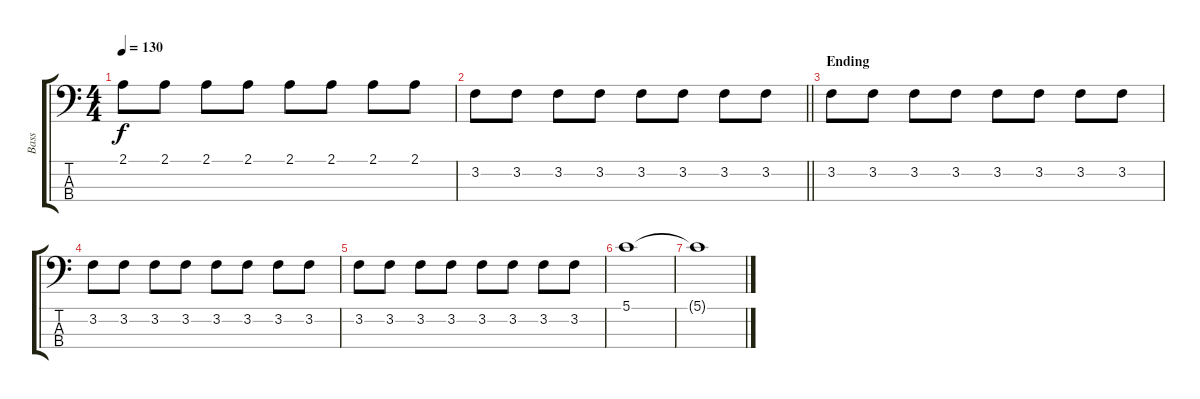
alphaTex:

\track ("Bass" "Bass") {instrument electricbassfinger}
\staff {score tabs}
\tuning (G2 D2 A1 E1) {hide}
\ts (4 4)
\tempo 130
\clef f4
\ks c
2.1.8{dy f} 2.1.8 2.1.8 2.1.8 2.1.8 2.1.8 2.1.8 2.1.8 |
\barLineRight lightlight
3.2.8 3.2.8 3.2.8 3.2.8 3.2.8 3.2.8 3.2.8 3.2.8 |
\section ("" "Ending")
3.2.8 3.2.8 3.2.8 3.2.8 3.2.8 3.2.8 3.2.8 3.2.8 |
3.2.8 3.2.8 3.2.8 3.2.8 3.2.8 3.2.8 3.2.8 3.2.8 |
3.2.8 3.2.8 3.2.8 3.2.8 3.2.8 3.2.8 3.2.8 3.2.8 |
5.1.1 |
5.1{t}.1
